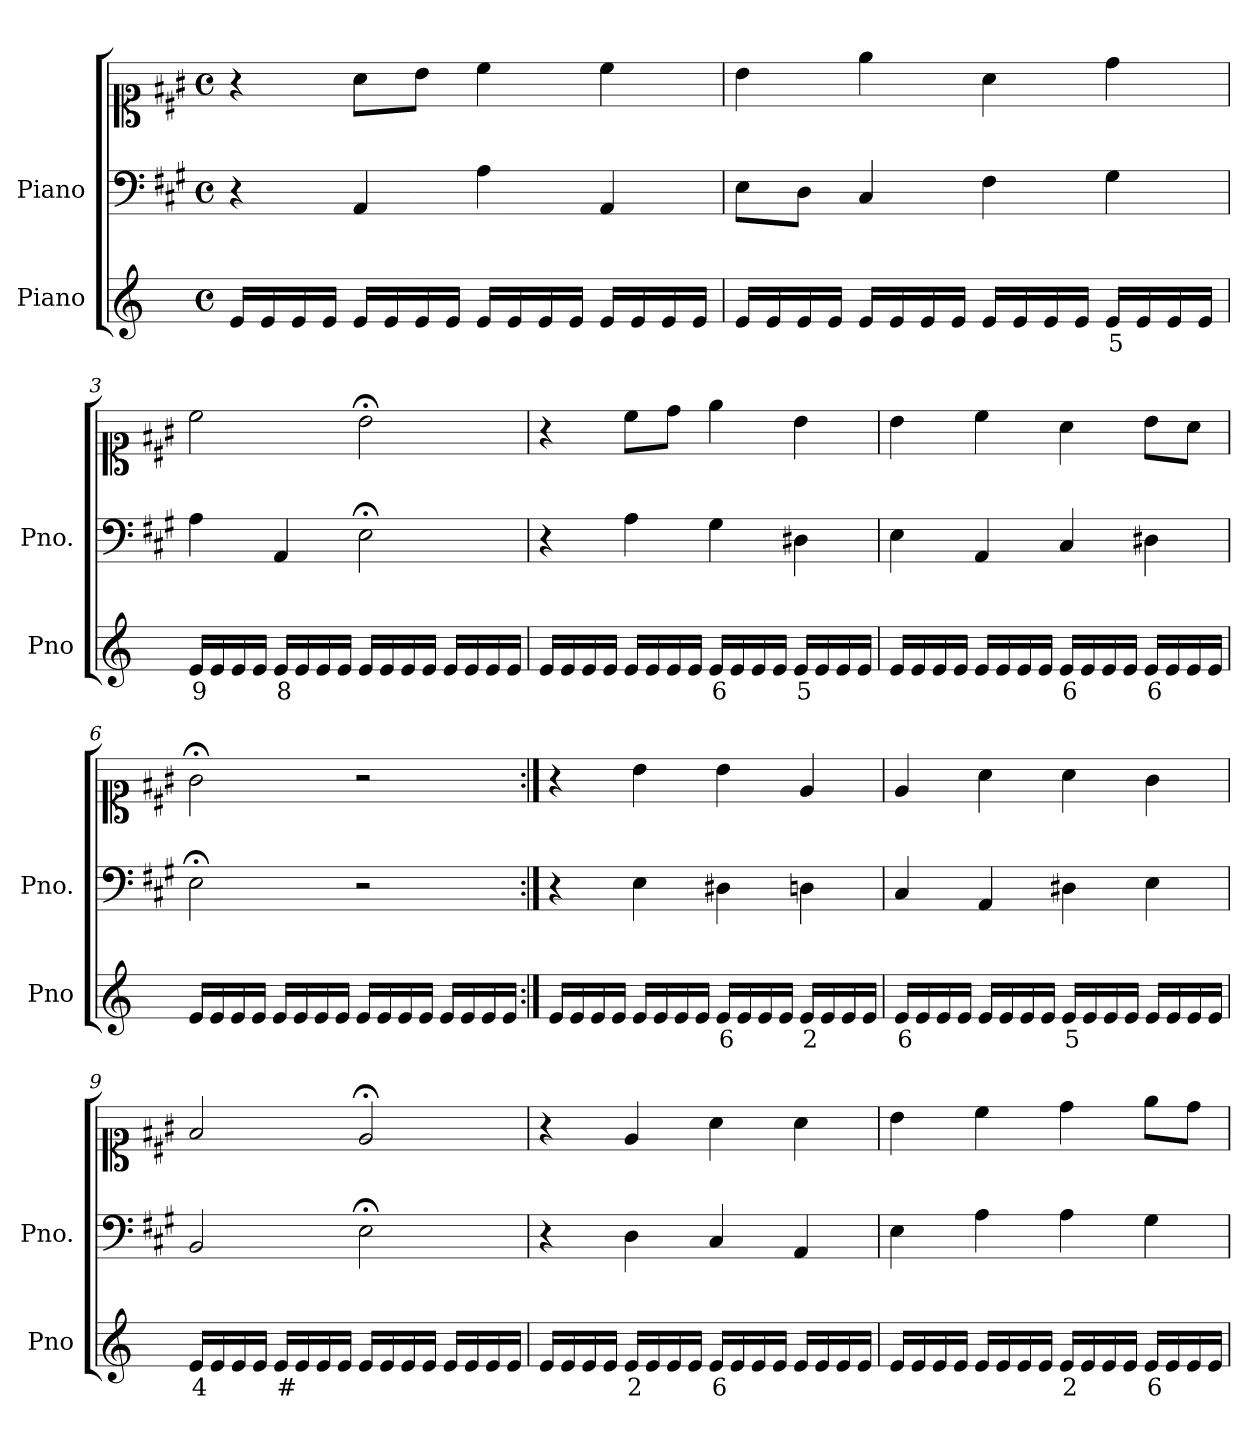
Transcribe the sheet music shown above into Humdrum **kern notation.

**kern	**text	**kern	**kern
*part2	*part2	*part1	*part1
*staff3	*staff3	*staff2	*staff1
*I"Piano	*	*I"Piano	*
*I'Pno	*	*I'Pno.	*
*clefG2	*	*clefF4	*clefC1
*k[]	*	*k[f#c#g#]	*k[f#c#g#]
*M4/4	*	*M4/4	*M4/4
*met(c)	*	*met(c)	*met(c)
=1	=1	=1	=1
16e/LL	.	4r	4r
16e/	.	.	.
16e/	.	.	.
16e/JJ	.	.	.
16e/LL	.	4AA/	8a\L
16e/	.	.	.
16e/	.	.	8b\J
16e/JJ	.	.	.
16e/LL	.	4A\	4cc#\
16e/	.	.	.
16e/	.	.	.
16e/JJ	.	.	.
16e/LL	.	4AA/	4cc#\
16e/	.	.	.
16e/	.	.	.
16e/JJ	.	.	.
=2	=2	=2	=2
16e/LL	.	8E\L	4b\
16e/	.	.	.
!	!LO:LY:b	!	!
16e/	_	8D\J	.
16e/JJ	.	.	.
16e/LL	.	4C#/	4ee\
16e/	.	.	.
16e/	.	.	.
16e/JJ	.	.	.
16e/LL	.	4F#\	4a\
16e/	.	.	.
16e/	.	.	.
16e/JJ	.	.	.
!	!LO:LY:b	!	!
16e/LL	5	4G#\	4dd\
16e/	.	.	.
16e/	.	.	.
16e/JJ	.	.	.
=3	=3	=3	=3
!	!LO:LY:b	!	!
16e/LL	9	4A\	2cc#\
16e/	.	.	.
16e/	.	.	.
16e/JJ	.	.	.
!	!LO:LY:b	!	!
16e/LL	8	4AA/	.
16e/	.	.	.
16e/	.	.	.
16e/JJ	.	.	.
16e/LL	.	2E;<\	2b;<\
16e/	.	.	.
16e/	.	.	.
16e/JJ	.	.	.
16e/LL	.	.	.
16e/	.	.	.
16e/	.	.	.
16e/JJ	.	.	.
=4	=4	=4	=4
16e/LL	.	4r	4r
16e/	.	.	.
16e/	.	.	.
16e/JJ	.	.	.
16e/LL	.	4A\	8cc#\L
16e/	.	.	.
16e/	.	.	8dd\J
16e/JJ	.	.	.
!	!LO:LY:b	!	!
16e/LL	6	4G#\	4ee\
16e/	.	.	.
16e/	.	.	.
16e/JJ	.	.	.
!	!LO:LY:b	!	!
16e/LL	5	4D#X\	4b\
16e/	.	.	.
16e/	.	.	.
16e/JJ	.	.	.
=5	=5	=5	=5
16e/LL	.	4E\	4b\
16e/	.	.	.
16e/	.	.	.
16e/JJ	.	.	.
16e/LL	.	4AA/	4cc#\
16e/	.	.	.
16e/	.	.	.
16e/JJ	.	.	.
!	!LO:LY:b	!	!
16e/LL	6	4C#/	4a\
16e/	.	.	.
16e/	.	.	.
16e/JJ	.	.	.
!	!LO:LY:b	!	!
16e/LL	6	4D#X\	8b\L
16e/	.	.	.
16e/	.	.	8a\J
16e/JJ	.	.	.
=6	=6	=6	=6
16e/LL	.	2E;<\	2g#;<\
16e/	.	.	.
16e/	.	.	.
16e/JJ	.	.	.
16e/LL	.	.	.
16e/	.	.	.
16e/	.	.	.
16e/JJ	.	.	.
16e/LL	.	2r	2r
16e/	.	.	.
16e/	.	.	.
16e/JJ	.	.	.
16e/LL	.	.	.
16e/	.	.	.
16e/	.	.	.
16e/JJ	.	.	.
=7:|!	=7:|!	=7:|!	=7:|!
16e/LL	.	4r	4r
16e/	.	.	.
16e/	.	.	.
16e/JJ	.	.	.
16e/LL	.	4E\	4b\
16e/	.	.	.
16e/	.	.	.
16e/JJ	.	.	.
!	!LO:LY:b	!	!
16e/LL	6	4D#X\	4b\
16e/	.	.	.
16e/	.	.	.
16e/JJ	.	.	.
!	!LO:LY:b	!	!
16e/LL	2	4Dn\	4e/
16e/	.	.	.
16e/	.	.	.
16e/JJ	.	.	.
=8	=8	=8	=8
!	!LO:LY:b	!	!
16e/LL	6	4C#/	4e/
16e/	.	.	.
16e/	.	.	.
16e/JJ	.	.	.
16e/LL	.	4AA/	4a\
16e/	.	.	.
16e/	.	.	.
16e/JJ	.	.	.
!	!LO:LY:b	!	!
16e/LL	5	4D#X\	4a\
16e/	.	.	.
16e/	.	.	.
16e/JJ	.	.	.
16e/LL	.	4E\	4g#\
16e/	.	.	.
16e/	.	.	.
16e/JJ	.	.	.
=9	=9	=9	=9
!	!LO:LY:b	!	!
16e/LL	4	2BB/	2f#/
16e/	.	.	.
16e/	.	.	.
16e/JJ	.	.	.
!	!LO:LY:b	!	!
16e/LL	#	.	.
16e/	.	.	.
16e/	.	.	.
16e/JJ	.	.	.
16e/LL	.	2E;<\	2e;</
16e/	.	.	.
16e/	.	.	.
16e/JJ	.	.	.
16e/LL	.	.	.
16e/	.	.	.
16e/	.	.	.
16e/JJ	.	.	.
=10	=10	=10	=10
16e/LL	.	4r	4r
16e/	.	.	.
16e/	.	.	.
16e/JJ	.	.	.
!	!LO:LY:b	!	!
16e/LL	2	4D\	4e/
16e/	.	.	.
16e/	.	.	.
16e/JJ	.	.	.
!	!LO:LY:b	!	!
16e/LL	6	4C#/	4a\
16e/	.	.	.
16e/	.	.	.
16e/JJ	.	.	.
16e/LL	.	4AA/	4a\
16e/	.	.	.
16e/	.	.	.
16e/JJ	.	.	.
=11	=11	=11	=11
16e/LL	.	4E\	4b\
16e/	.	.	.
16e/	.	.	.
16e/JJ	.	.	.
16e/LL	.	4A\	4cc#\
16e/	.	.	.
16e/	.	.	.
16e/JJ	.	.	.
!	!LO:LY:b	!	!
16e/LL	2	4A\	4dd\
16e/	.	.	.
16e/	.	.	.
16e/JJ	.	.	.
!	!LO:LY:b	!	!
16e/LL	6	4G#\	8ee\L
16e/	.	.	.
16e/	.	.	8dd\J
16e/JJ	.	.	.
=	=	=	=
*-	*-	*-	*-
